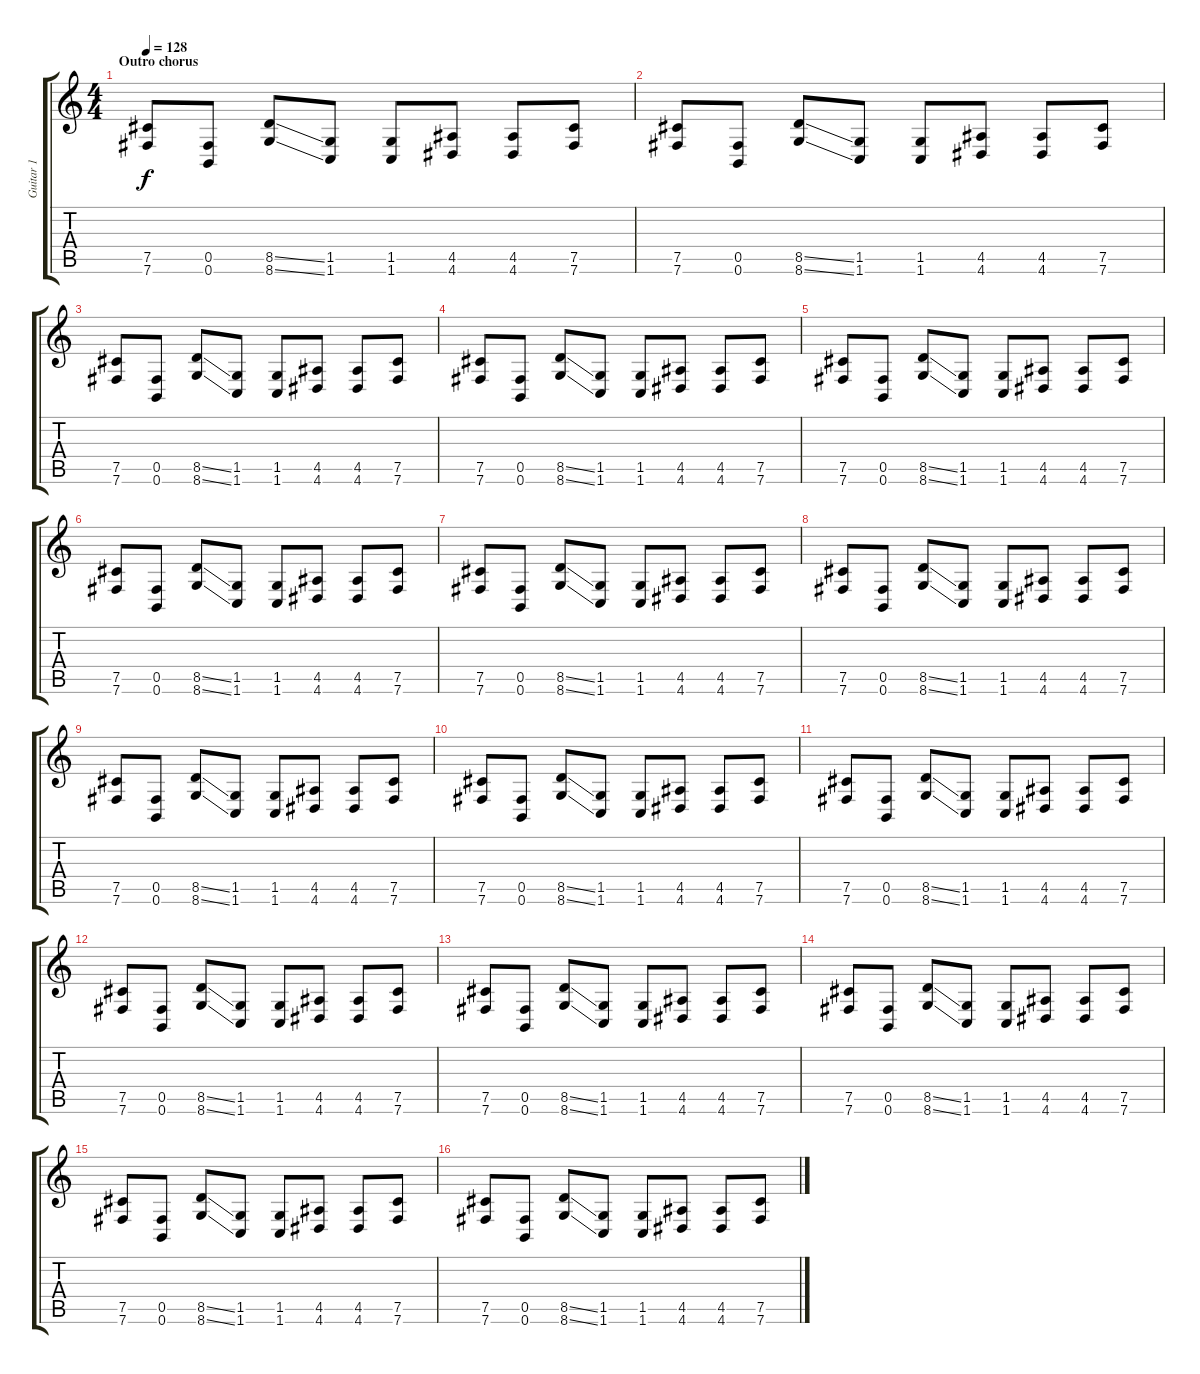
\track ("Guitar 1" "Guitar 1") {instrument distortionguitar}
\staff {score tabs}
\tuning (Db4 Ab3 E3 B2 Gb2 B1) {hide}
\ts (4 4)
\section ("" "Outro chorus")
\tempo 128
\clef g2
\ks c
(7.5 7.6).8{dy f volume 15 balance 8} (0.5 0.6).8 (8.5{ss} 8.6{ss}).8 (1.5 1.6).8 (1.5 1.6).8 (4.5 4.6).8 (4.5 4.6).8 (7.5 7.6).8 |
(7.5 7.6).8 (0.5 0.6).8 (8.5{ss} 8.6{ss}).8 (1.5 1.6).8 (1.5 1.6).8 (4.5 4.6).8 (4.5 4.6).8 (7.5 7.6).8 |
(7.5 7.6).8 (0.5 0.6).8 (8.5{ss} 8.6{ss}).8 (1.5 1.6).8 (1.5 1.6).8 (4.5 4.6).8 (4.5 4.6).8 (7.5 7.6).8 |
(7.5 7.6).8 (0.5 0.6).8 (8.5{ss} 8.6{ss}).8 (1.5 1.6).8 (1.5 1.6).8 (4.5 4.6).8 (4.5 4.6).8 (7.5 7.6).8 |
(7.5 7.6).8{volume 15 balance 8} (0.5 0.6).8 (8.5{ss} 8.6{ss}).8 (1.5 1.6).8 (1.5 1.6).8 (4.5 4.6).8 (4.5 4.6).8 (7.5 7.6).8 |
(7.5 7.6).8 (0.5 0.6).8 (8.5{ss} 8.6{ss}).8 (1.5 1.6).8 (1.5 1.6).8 (4.5 4.6).8 (4.5 4.6).8 (7.5 7.6).8 |
(7.5 7.6).8 (0.5 0.6).8 (8.5{ss} 8.6{ss}).8 (1.5 1.6).8 (1.5 1.6).8 (4.5 4.6).8 (4.5 4.6).8 (7.5 7.6).8 |
(7.5 7.6).8 (0.5 0.6).8 (8.5{ss} 8.6{ss}).8 (1.5 1.6).8 (1.5 1.6).8 (4.5 4.6).8 (4.5 4.6).8 (7.5 7.6).8 |
(7.5 7.6).8{volume 15 balance 8} (0.5 0.6).8 (8.5{ss} 8.6{ss}).8 (1.5 1.6).8 (1.5 1.6).8 (4.5 4.6).8 (4.5 4.6).8 (7.5 7.6).8 |
(7.5 7.6).8 (0.5 0.6).8 (8.5{ss} 8.6{ss}).8 (1.5 1.6).8 (1.5 1.6).8 (4.5 4.6).8 (4.5 4.6).8 (7.5 7.6).8 |
(7.5 7.6).8 (0.5 0.6).8 (8.5{ss} 8.6{ss}).8 (1.5 1.6).8 (1.5 1.6).8 (4.5 4.6).8 (4.5 4.6).8 (7.5 7.6).8 |
(7.5 7.6).8 (0.5 0.6).8 (8.5{ss} 8.6{ss}).8 (1.5 1.6).8 (1.5 1.6).8 (4.5 4.6).8 (4.5 4.6).8 (7.5 7.6).8 |
(7.5 7.6).8{volume 15 balance 8} (0.5 0.6).8 (8.5{ss} 8.6{ss}).8 (1.5 1.6).8 (1.5 1.6).8 (4.5 4.6).8 (4.5 4.6).8 (7.5 7.6).8 |
(7.5 7.6).8 (0.5 0.6).8 (8.5{ss} 8.6{ss}).8 (1.5 1.6).8 (1.5 1.6).8 (4.5 4.6).8 (4.5 4.6).8 (7.5 7.6).8 |
(7.5 7.6).8 (0.5 0.6).8 (8.5{ss} 8.6{ss}).8 (1.5 1.6).8 (1.5 1.6).8 (4.5 4.6).8 (4.5 4.6).8 (7.5 7.6).8 |
(7.5 7.6).8 (0.5 0.6).8 (8.5{ss} 8.6{ss}).8 (1.5 1.6).8 (1.5 1.6).8 (4.5 4.6).8 (4.5 4.6).8 (7.5 7.6).8
